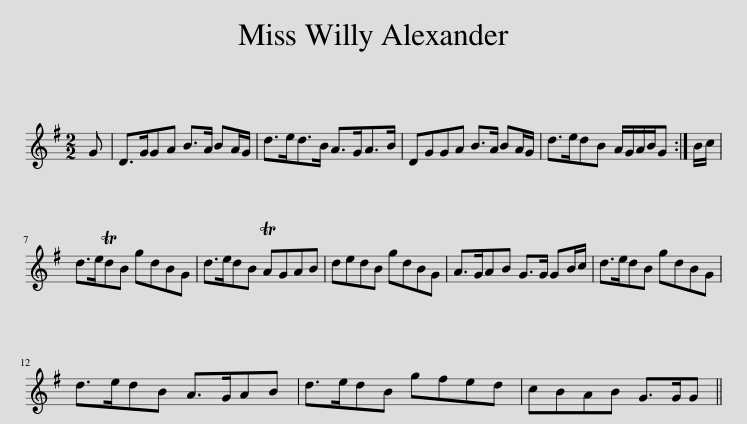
X:1
L:1/8
M:2/2
I:linebreak $
K:G
V:1 treble
V:1
 G | D>GGA B>A BA/G/ | d>ed>B A>GA>B | DGGA B>A BA/G/ | d>edB A/G/A/B/G :| %5
 B/c/ |$ d>eTdB gdBG | d>edB TAGAB | dedB gdBG | A>GAB G>G GB/c/ | %10
 d>edB gdBG |$ d>edB A>GAB | d>edB gfed | cBAB G>GG || %14
